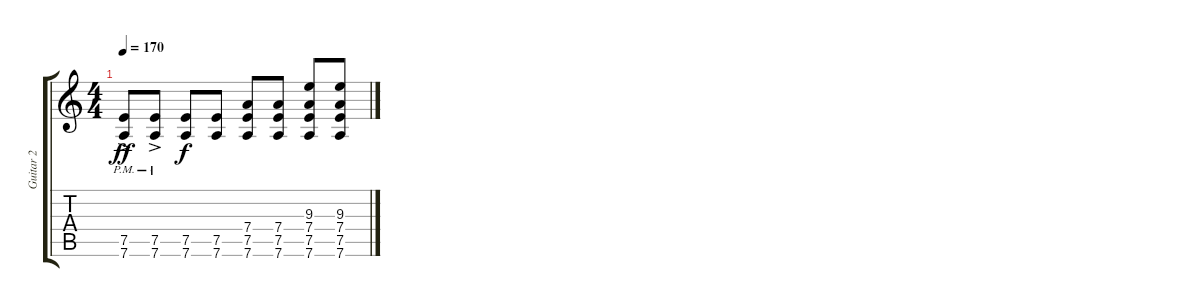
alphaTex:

\track ("Guitar 2" "Guitar 2") {instrument distortionguitar}
\staff {score tabs}
\tuning (E4 B3 G3 D3 A2 D2) {hide}
\ts (4 4)
\tempo 170
\clef g2
\ks c
(7.5{ac pm} 7.6{ac pm}).8{dy ff} (7.5{ac pm} 7.6{ac pm}).8 (7.5 7.6).8{dy f} (7.5 7.6).8 (7.4 7.5 7.6).8 (7.4 7.5 7.6).8 (9.3 7.4 7.5 7.6).8 (9.3 7.4 7.5 7.6).8
